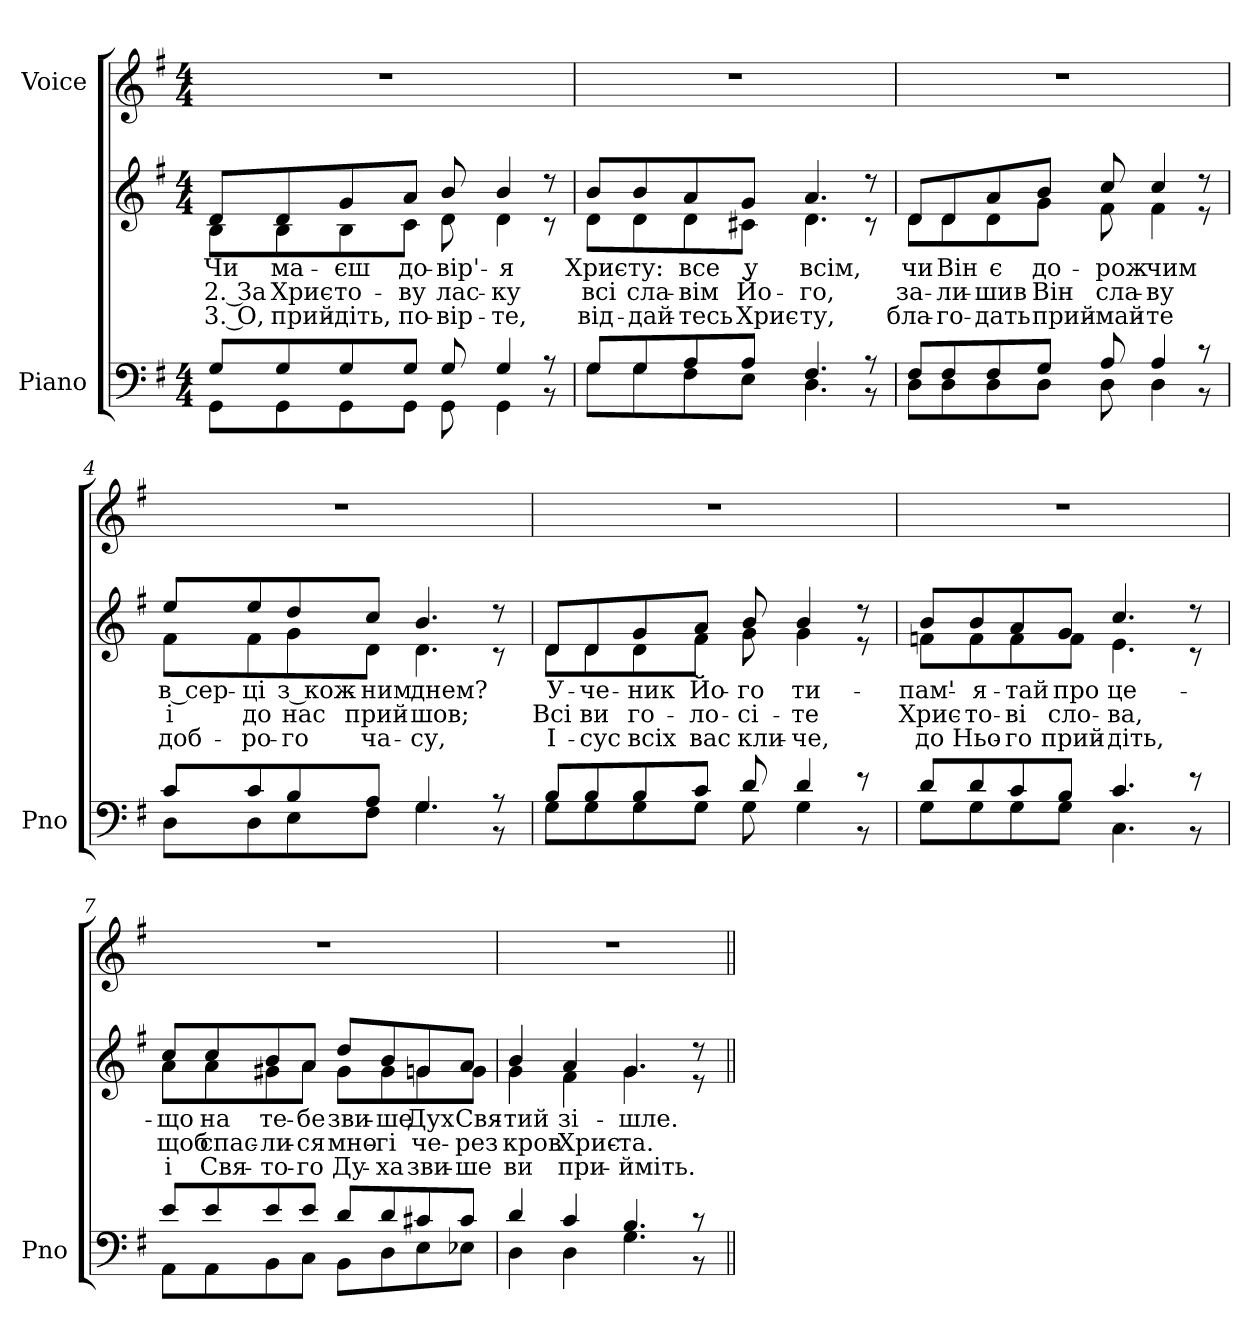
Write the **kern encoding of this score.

**kern	**kern	**text	**text	**text	**kern
*part2	*part2	*part2	*part2	*part2	*part1
*staff3	*staff2	*staff2	*staff2	*staff2	*staff1
*I"Piano	*	*	*	*	*I"Voice
*I'Pno	*	*	*	*	*
*clefF4	*clefG2	*	*	*	*clefG2
*k[f#]	*k[f#]	*	*	*	*k[f#]
*M4/4	*M4/4	*	*	*	*M4/4
*MM100	*MM100	*	*	*	*MM100
=1	=1	=1	=1	=1	=1
*^	*	*	*	*	*
!	!	!	!LO:LY:b	!LO:LY:b	!LO:LY:b	!
*	*	*^	*	*	*	*
8G/L	8GG\L	8d/L	8B\L	Чи	2. За	3. О,	1r
!	!	!	!	!LO:LY:b	!LO:LY:b	!LO:LY:b	!
8G/	8GG\	8d/	8B\	ма-	Хрис-	прий-	.
!	!	!	!	!LO:LY:b	!LO:LY:b	!LO:LY:b	!
8G/	8GG\	8g/	8B\	-єш	-то-	-діть,	.
!	!	!	!	!LO:LY:b	!LO:LY:b	!LO:LY:b	!
8G/J	8GG\J	8a/J	8c\J	до-	-ву	по-	.
!	!	!	!	!LO:LY:b	!LO:LY:b	!LO:LY:b	!
8G/	8GG\	8b/	8d\	-вір'-	лас-	-вір-	.
!	!	!	!	!LO:LY:b	!LO:LY:b	!LO:LY:b	!
4G/	4GG\	4b/	4d\	-я	-ку	-те,	.
8r	8r	8r	8r	.	.	.	.
=2	=2	=2	=2	=2	=2	=2	=2
!	!	!	!	!LO:LY:b	!LO:LY:b	!LO:LY:b	!
8G/L	8G\L	8b/L	8d\L	Хрис-	всі	від-	1r
!	!	!	!	!LO:LY:b	!LO:LY:b	!LO:LY:b	!
8G/	8G\	8b/	8d\	-ту:	сла-	-дай-	.
!	!	!	!	!LO:LY:b	!LO:LY:b	!LO:LY:b	!
8A/	8F#\	8a/	8d\	все	-вім	-тесь	.
!	!	!	!	!LO:LY:b	!LO:LY:b	!LO:LY:b	!
8A/J	8E\J	8g/J	8c#X\J	у	Йо-	Хрис-	.
!	!	!	!	!LO:LY:b	!LO:LY:b	!LO:LY:b	!
4.F#/	4.D\	4.a/	4.d\	всім,	-го,	-ту,	.
8r	8r	8r	8r	.	.	.	.
!!LO:LB:g=z
=3	=3	=3	=3	=3	=3	=3	=3
!	!	!	!	!LO:LY:b	!LO:LY:b	!LO:LY:b	!
8F#/L	8D\L	8d/L	8d\L	чи	за-	бла-	1r
!	!	!	!	!LO:LY:b	!LO:LY:b	!LO:LY:b	!
8F#/	8D\	8d/	8d\	Він	-ли-	-го-	.
!	!	!	!	!LO:LY:b	!LO:LY:b	!LO:LY:b	!
8F#/	8D\	8a/	8d\	є	-шив	-дать	.
!	!	!	!	!LO:LY:b	!LO:LY:b	!LO:LY:b	!
8G/J	8D\J	8b/J	8g\J	до-	Він	прий-	.
!	!	!	!	!LO:LY:b	!LO:LY:b	!LO:LY:b	!
8A/	8D\	8cc/	8f#\	-рож-	сла-	-май-	.
!	!	!	!	!LO:LY:b	!LO:LY:b	!LO:LY:b	!
4A/	4D\	4cc/	4f#\	-чим	-ву	-те	.
8r	8r	8r	8r	.	.	.	.
=4	=4	=4	=4	=4	=4	=4	=4
!	!	!	!	!LO:LY:b	!LO:LY:b	!LO:LY:b	!
8c/L	8D\L	8ee/L	8f#\L	в сер-	і	доб-	1r
!	!	!	!	!LO:LY:b	!LO:LY:b	!LO:LY:b	!
8c/	8D\	8ee/	8f#\	-ці	до	-ро-	.
!	!	!	!	!LO:LY:b	!LO:LY:b	!LO:LY:b	!
8B/	8E\	8dd/	8g\	з кож-	нас	-го	.
!	!	!	!	!LO:LY:b	!LO:LY:b	!LO:LY:b	!
8A/J	8F#\J	8cc/J	8d\J	-ним	прий-	ча-	.
!	!	!	!	!LO:LY:b	!LO:LY:b	!LO:LY:b	!
4.G/	4.G\	4.b/	4.d\	днем?	-шов;	-су,	.
8r	8r	8r	8r	.	.	.	.
!!LO:LB:g=z
=5	=5	=5	=5	=5	=5	=5	=5
!	!	!	!	!LO:LY:b	!LO:LY:b	!LO:LY:b	!
8B/L	8G\L	8d/L	8d\L	У-	Всі	І-	1r
!	!	!	!	!LO:LY:b	!LO:LY:b	!LO:LY:b	!
8B/	8G\	8d/	8d\	-че-	ви	-сус	.
!	!	!	!	!LO:LY:b	!LO:LY:b	!LO:LY:b	!
8B/	8G\	8g/	8d\	-ник	го-	всіх	.
!	!	!	!	!LO:LY:b	!LO:LY:b	!LO:LY:b	!
8c/J	8G\J	8a/J	8f#\J	Йо-	-ло-	вас	.
!	!	!	!	!LO:LY:b	!LO:LY:b	!LO:LY:b	!
8d/	8G\	8b/	8g\	-го	-сі-	кли-	.
!	!	!	!	!LO:LY:b	!LO:LY:b	!LO:LY:b	!
4d/	4G\	4b/	4g\	ти-	-те	-че,	.
8r	8r	8r	8r	.	.	.	.
=6	=6	=6	=6	=6	=6	=6	=6
!	!	!	!	!LO:LY:b	!LO:LY:b	!LO:LY:b	!
8d/L	8G\L	8b/L	8fn\L	-пам'-	Хрис-	до	1r
!	!	!	!	!LO:LY:b	!LO:LY:b	!LO:LY:b	!
8d/	8G\	8b/	8f\	-я-	-то-	Ньо-	.
!	!	!	!	!LO:LY:b	!LO:LY:b	!LO:LY:b	!
8c/	8G\	8a/	8f\	-тай	-ві	-го	.
!	!	!	!	!LO:LY:b	!LO:LY:b	!LO:LY:b	!
8B/J	8G\J	8g/J	8f\J	про	сло-	прий-	.
!	!	!	!	!LO:LY:b	!LO:LY:b	!LO:LY:b	!
4.c/	4.C\	4.cc/	4.e\	це-	-ва,	-діть,	.
8r	8r	8r	8r	.	.	.	.
!!LO:LB:g=z
=7	=7	=7	=7	=7	=7	=7	=7
!	!	!	!	!LO:LY:b	!LO:LY:b	!LO:LY:b	!
8e/L	8AA\L	8cc/L	8a\L	-що	щоб	і	1r
!	!	!	!	!LO:LY:b	!LO:LY:b	!LO:LY:b	!
8e/	8AA\	8cc/	8a\	на	спас-	Свя-	.
!	!	!	!	!LO:LY:b	!LO:LY:b	!LO:LY:b	!
8e/	8BB\	8b/	8g#X\	те-	-ли-	-то-	.
!	!	!	!	!LO:LY:b	!LO:LY:b	!LO:LY:b	!
8e/J	8C\J	8a/J	8a\J	-бе	-ся	-го	.
!	!	!	!	!LO:LY:b	!LO:LY:b	!LO:LY:b	!
8d/L	8BB\L	8dd/L	8g#\L	зви-	мно-	Ду-	.
!	!	!	!	!LO:LY:b	!LO:LY:b	!LO:LY:b	!
8d/	8D\	8b/	8g#\	-ше	-гі	-ха	.
!	!	!	!	!LO:LY:b	!LO:LY:b	!LO:LY:b	!
8c#X/	8E\	8gn/	8g\	Дух	че-	зви-	.
!	!	!	!	!LO:LY:b	!LO:LY:b	!LO:LY:b	!
8c#/J	8E-X\J	8a/J	8g\J	Свя-	-рез	-ше	.
=8	=8	=8	=8	=8	=8	=8	=8
!	!	!	!	!LO:LY:b	!LO:LY:b	!LO:LY:b	!
4d/	4D\	4b/	4g\	-тий	кров	ви	1r
!	!	!	!	!LO:LY:b	!LO:LY:b	!LO:LY:b	!
4c/	4D\	4a/	4f#\	зі-	Хрис-	при-	.
!	!	!	!	!LO:LY:b	!LO:LY:b	!LO:LY:b	!
4.B/	4.G\	4.g/	4.g\	-шле.	-та.	-йміть.	.
8r	8r	8r	8r	.	.	.	.
*v	*v	*	*	*	*	*	*
*	*v	*v	*	*	*	*
=||	=||	=||	=||	=||	=||
*-	*-	*-	*-	*-	*-
